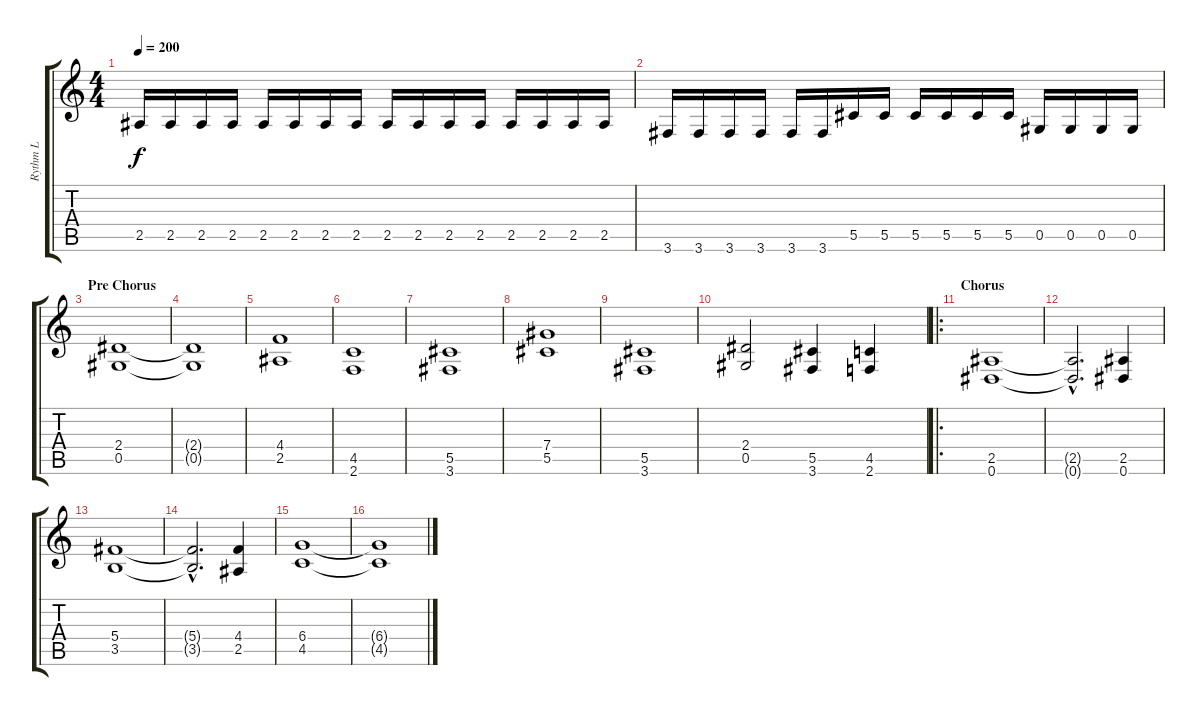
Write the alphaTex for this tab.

\track ("Rythm L" "Rythm L") {instrument overdrivenguitar}
\staff {score tabs}
\tuning (Eb4 Bb3 Gb3 Db3 Ab2 Eb2) {hide}
\ts (4 4)
\tempo 200
\clef g2
\ks c
2.5.16{dy f} 2.5.16 2.5.16 2.5.16 2.5.16 2.5.16 2.5.16 2.5.16 2.5.16 2.5.16 2.5.16 2.5.16 2.5.16 2.5.16 2.5.16 2.5.16 |
3.6.16 3.6.16 3.6.16 3.6.16 3.6.16 3.6.16 5.5.16 5.5.16 5.5.16 5.5.16 5.5.16 5.5.16 0.5.16 0.5.16 0.5.16 0.5.16 |
\section ("" "Pre Chorus")
(2.4 0.5).1 |
(2.4{t} 0.5{t}).1 |
(4.4 2.5).1 |
(4.5 2.6).1 |
(5.5 3.6).1 |
(7.4 5.5).1 |
(5.5 3.6).1 |
(2.4 0.5).2 (5.5 3.6).4 (4.5 2.6).4 |
\ro
\section ("" "Chorus")
(2.5 0.6).1 |
(2.5{hac t} 0.6{hac t}).2{d} (2.5 0.6).4 |
(5.4 3.5).1 |
(5.4{hac t} 3.5{hac t}).2{d} (4.4 2.5).4 |
(6.4 4.5).1 |
(6.4{t} 4.5{t}).1
